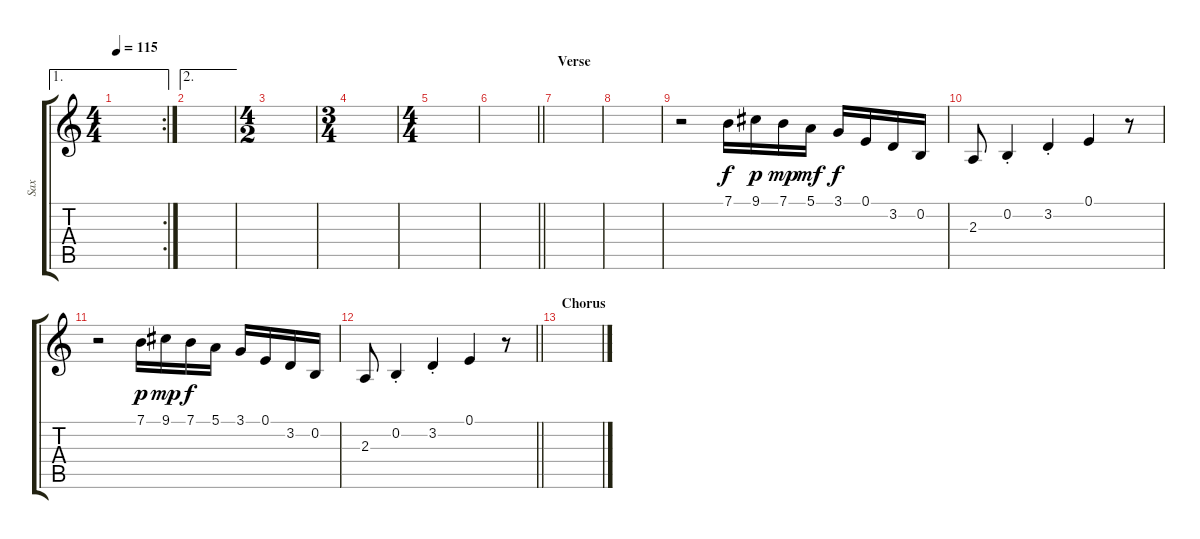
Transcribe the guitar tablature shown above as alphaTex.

\track ("Sax" "Sax") {instrument baritonesax}
\staff {score tabs}
\tuning (E4 B3 G3 D3 A2 E2) {hide}
\ae 1
\rc 2
\ts (4 4)
\tempo 115
\clef g2
\ks c
|
\ae 2
|
\ts (4 2)
|
\ts (3 4)
|
\ts (4 4)
|
\barLineRight lightlight
|
\section ("" "Verse")
|
|
r.2 7.1.16 9.1.16{dy p} 7.1.16{dy mp} 5.1.16{dy mf} 3.1.16{dy f} 0.1.16 3.2.16 0.2.16 |
2.3.8 0.2{st}.4 3.2{st}.4 0.1.4 r.8 |
r.2 7.1.16{dy p} 9.1.16{dy mp} 7.1.16{dy f} 5.1.16 3.1.16 0.1.16 3.2.16 0.2.16 |
\barLineRight lightlight
2.3.8 0.2{st}.4 3.2{st}.4 0.1.4 r.8 |
\section ("" "Chorus")
